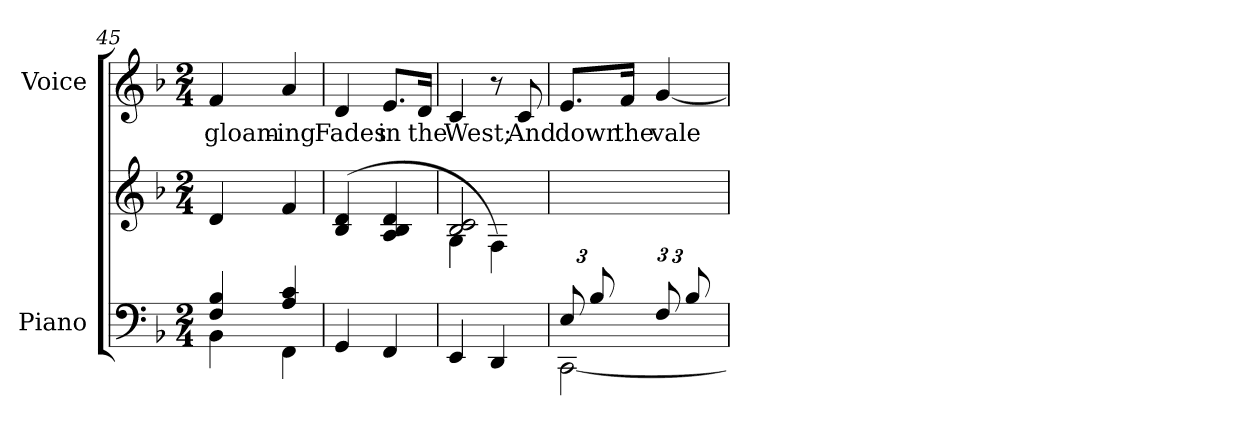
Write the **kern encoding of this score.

**kern	**kern	**kern	**text
*part2	*part2	*part1	*part1
*staff3	*staff2	*staff1	*staff1
*I"Piano	*	*I"Voice	*
*I'Pno	*	*	*
*clefF4	*clefG2	*clefG2	*
*k[b-]	*k[b-]	*k[b-]	*
*M2/4	*M2/4	*M2/4	*
=45	=45	=45	=45
*^	*	*	*
!	!	!	!	!LO:LY:b
4F/ 4B-/	4BB-\	4d/	4f/	gloam-
!	!	!	!	!LO:LY:b
4A/ 4c/	4FF\	4f/	4a/	-ing
!!LO:LB:g=z
=46	=46	=46	=46	=46
!	!	!	!	!LO:LY:b
*v	*v	*	*	*
4GG/	(<4B-/ 4d/	4d/	Fades
!	!	!	!LO:LY:b
4FF/	4A/ 4B-/ 4d/	8.e/L	in
!	!	!	!LO:LY:b
.	.	16d/Jk	the
=47	=47	=47	=47
*	*^	*	*
!	!	!	!	!LO:LY:b
4EE/	4G\	2B-/ 2c/	4c/	West;
4DD/	4F\)	.	8r	.
!	!	!	!	!LO:LY:b
.	.	.	8c/	And
*	*v	*v	*	*
=48	=48	=48	=48
*Xbrackettup	*	*	*
*^	*	*	*
!	!	!	!	!LO:LY:b
(>12E/L	[2CC\	6ryy	8.e/L	down
12B-/	.	.	.	.
12ryy	.	12e\J)	.	.
!	!	!	!	!LO:LY:b
.	.	.	16f/Jk	the
!	!	!	!	!LO:LY:b
(>12F/L	.	6ryy	[4g/	vale
12B-/	.	.	.	.
12ryy	.	12d\J)	.	.
*v	*v	*	*	*
=	=	=	=
*-	*-	*-	*-
